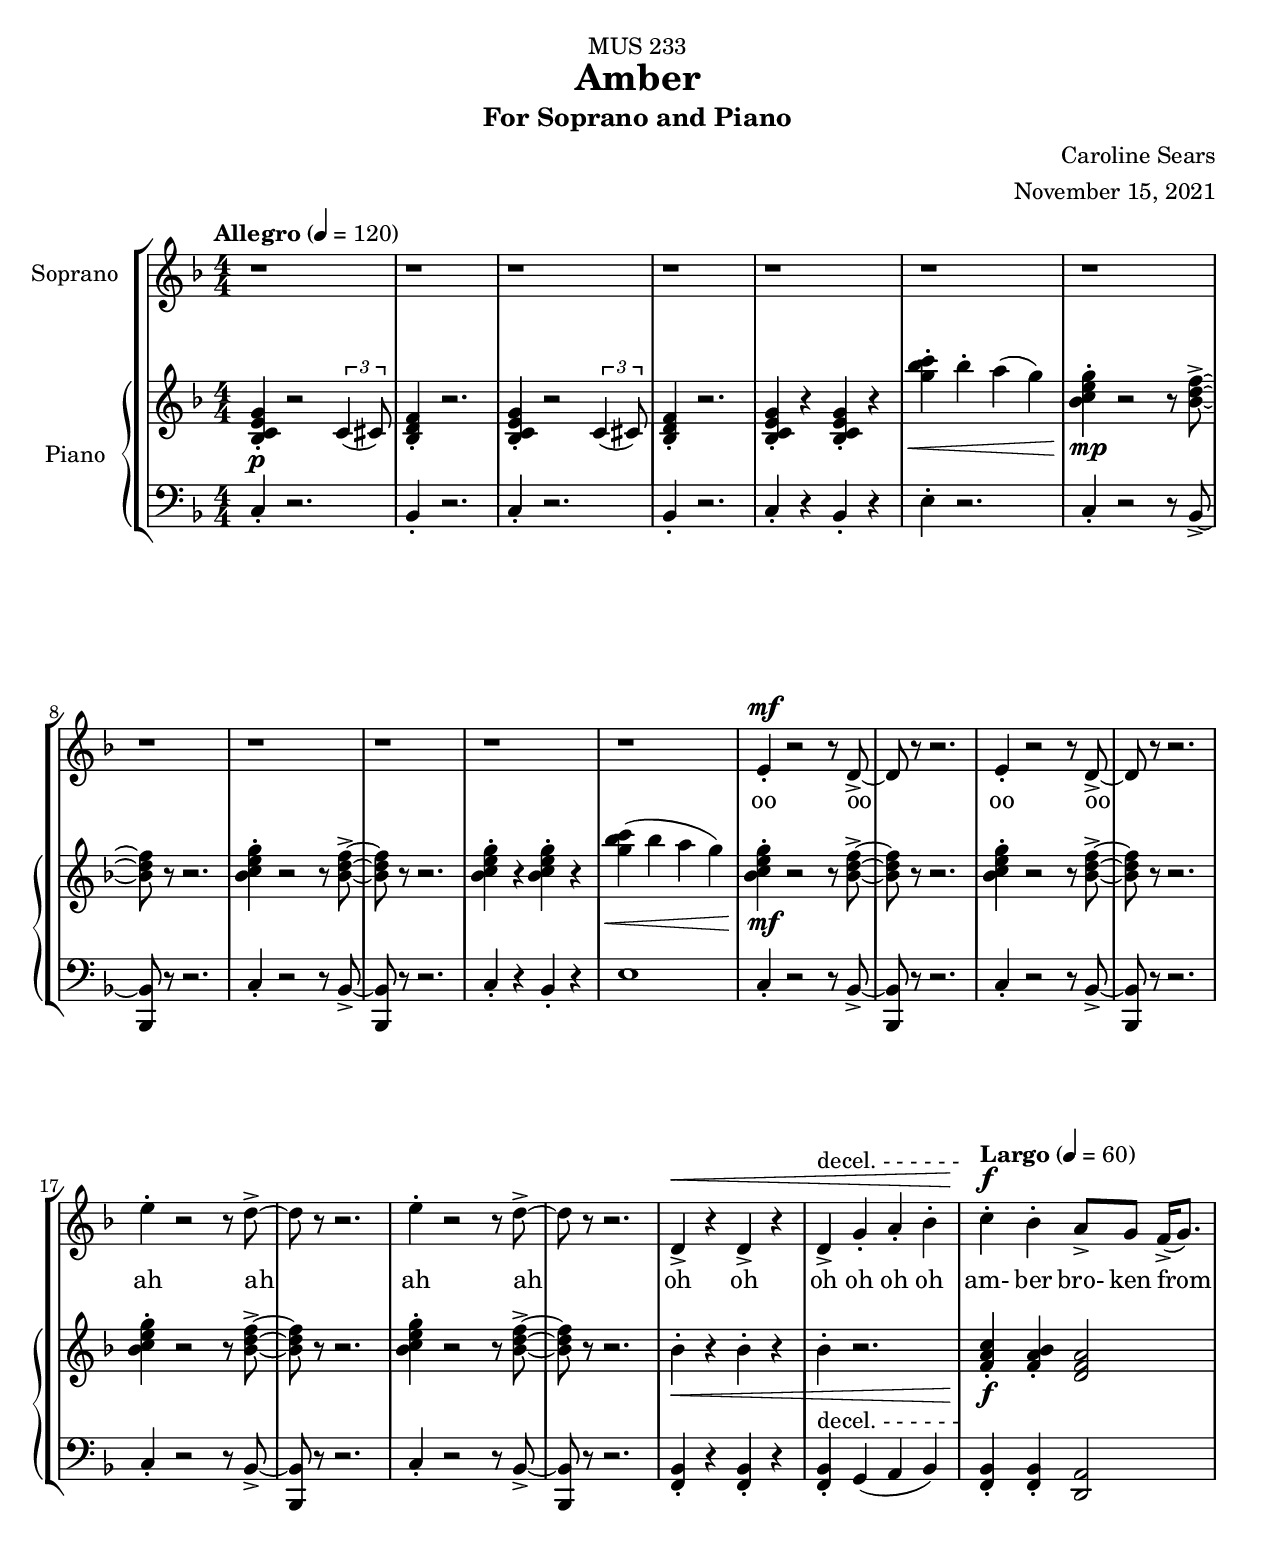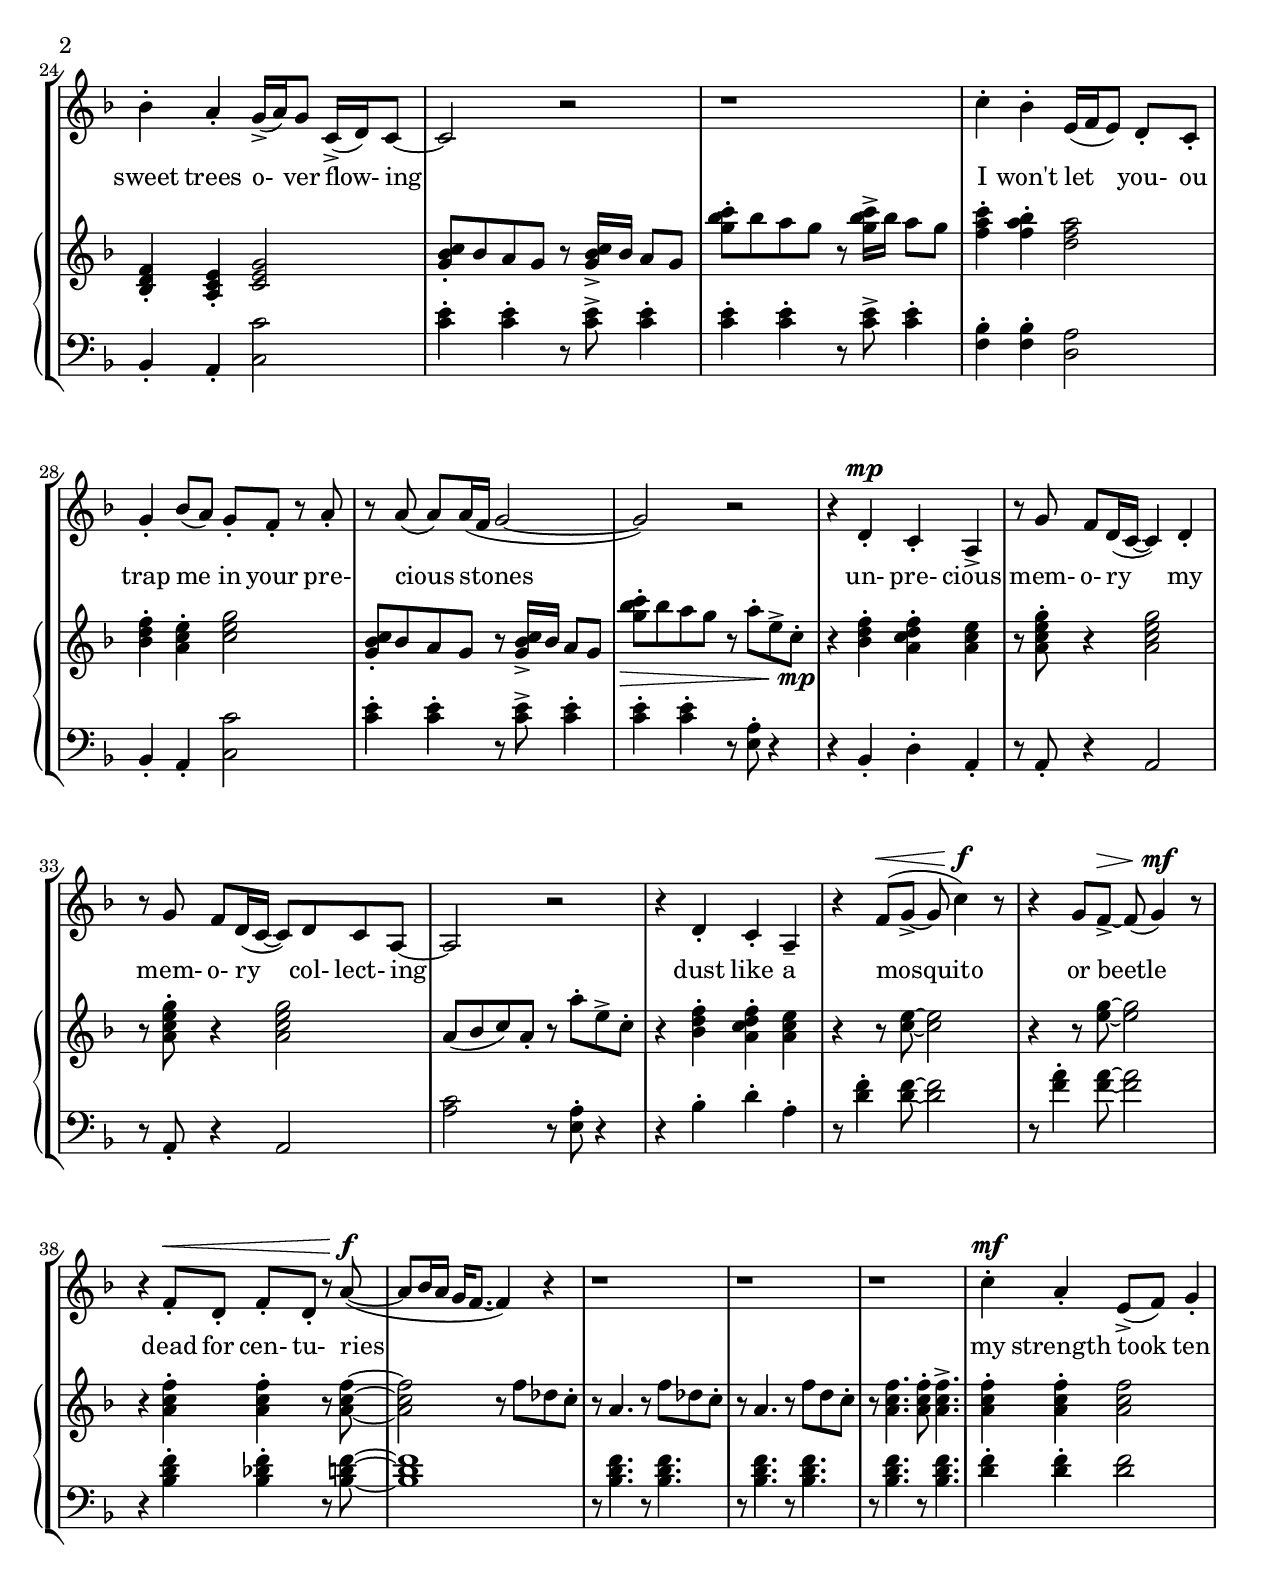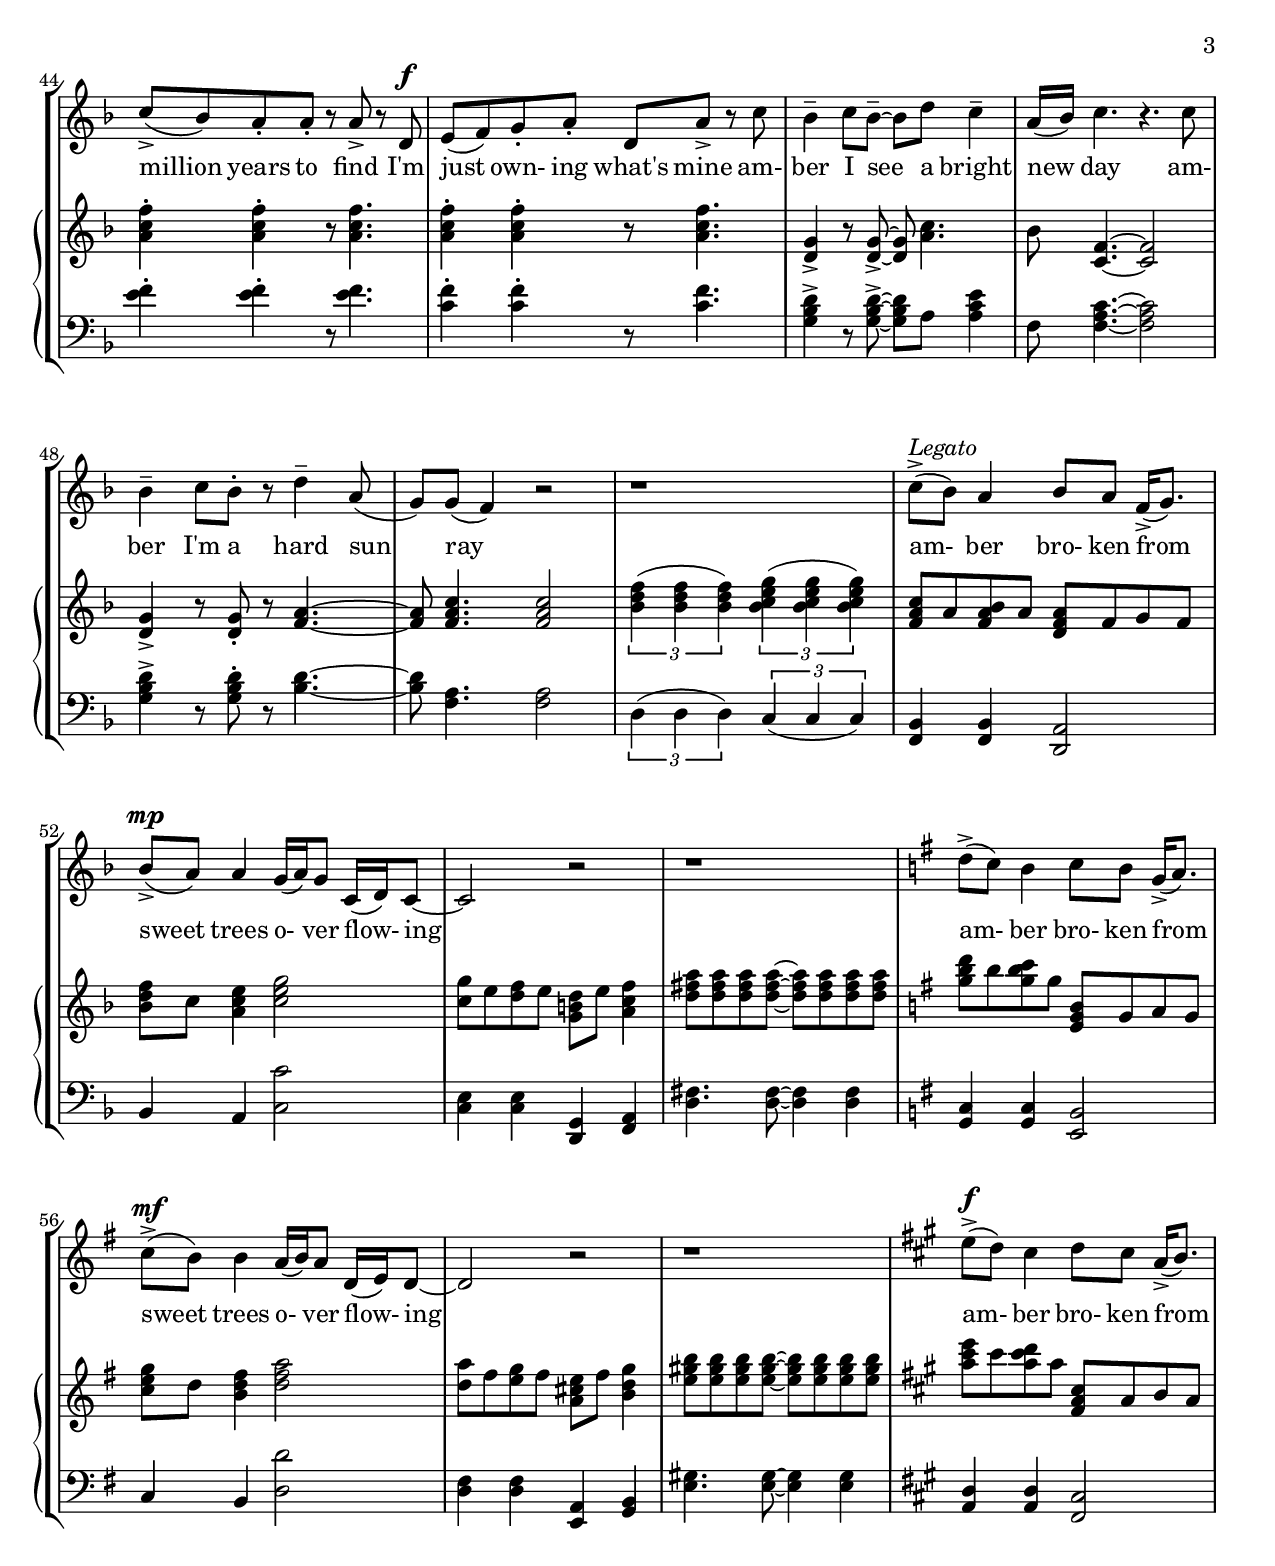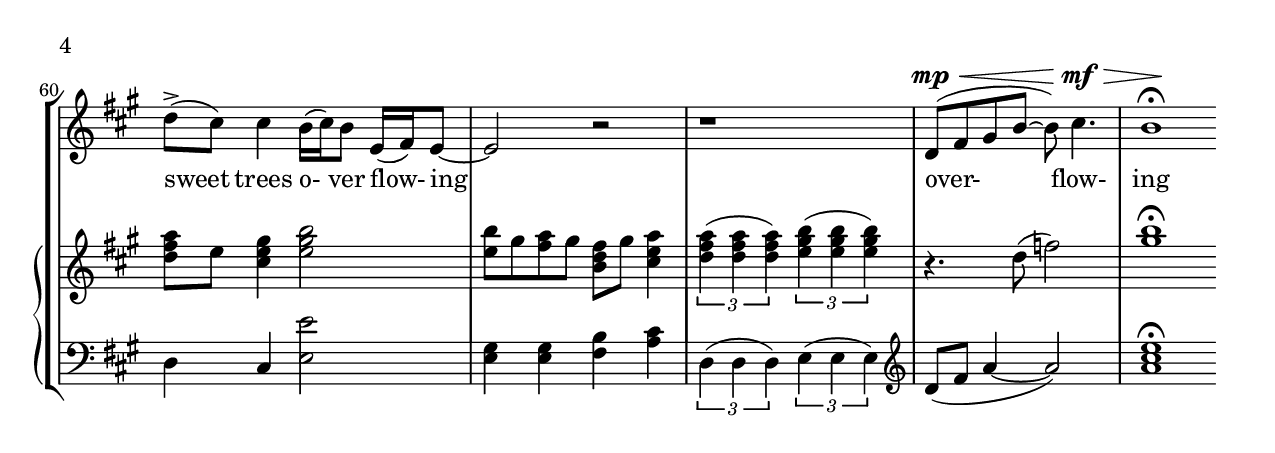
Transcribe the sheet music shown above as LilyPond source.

%%%%%%%%%%%%%%%%%%%% Header + Paper Dimensions %%%%%%%%%%%%%%%%%%%%
\header {
  title = "Amber"
    subtitle = "For Soprano and Piano"
    dedication = "MUS 233"
    composer = "Caroline Sears"
    arranger = "November 15, 2021"
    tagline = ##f

}
\paper {
  #(set-paper-size "ansi a")
  #(define top-margin (* 0.75 in))
}

%%%%%%%%%%%%%%%%%%%% Musical/Lyrical Content %%%%%%%%%%%%%%%%%%%%%%%%%%

%%%%% VOICE PART %%%%%%%%%%%
theNotes = \relative c'' {
    \set Staff.midiInstrument = "flute"
    \key f \major % C mixolydian
    \numericTimeSignature \time 4/4
    \tempo "Allegro" 4 = 120
    \dynamicUp

    %%Intro %%
    r1 | r1 |r1 | r1 | r1 | r1 | r1 | r1 | r1 | r1 | r1 | r1 |
    e,4\staccato\mf r2 r8 d8\accent~ |d8 r8 r2. |e4\staccato r2 r8 d8\accent~ |d8 r8 r2. 
    e'4\staccato r2 r8 d8\accent~ |d8 r8 r2. |e4\staccato r2 r8 d8\accent~ |d8 r8 r2. 
    d,4\accent\< r4 d4\accent r4| d4\accent^\markup{"decel. - - - - - -"}  g4\staccato a4\staccato bes\staccato |


    %% Verse 1 %%

    %bar 23%
    \tempo "Largo" 4 = 60
    c4\staccato\!\f bes4\staccato  a8\accent g8 f16\accent (g8.) | bes4\staccato  a\staccato g16\accent (a16) g8 c,16\accent (d16) c8~ |
    c2 r2 | r1 |
    %bar 27%
     c'4\staccato bes4\staccato  e,16 (f16 e8)  d8\staccato c8\staccato | g'4\staccato bes8 (a) g8\staccato f8\staccato r8 a8\staccato |
    r8 a8 (a) a16 (f16 g2~ | g2) r2 |
    %bar 31%
    r4 d4\mp\staccato c4\staccato a\accent |r8 g'8 f d16 (c16~c4) d4\staccato | r8 g8 f d16 (c16~c8) d8 c8 a~ |a2 r2 |
    %bar 35%
    r4 d4\staccato c4\staccato a4\tenuto | r4 f'8\< (g8\accent~g8 c4\!\f) r8 | r4 g8 f8\>\accent~f8 (g4\!\mf) r8 | r4 f8\staccato\< d\staccato f\staccato d\staccato r8 a'8\!\f(~a8 bes16  a16 
    g f8.~f4)  r4|
    %bar40
     r1 |r1| r1 |
     %bar 43
    c'4\staccato\mf a\staccato e8\accent (f8) g4\staccato | c8\accent (bes) a8\staccato a8\staccato r8 a\accent r8 d,8\f |
    e8 (f) g8\staccato a8\staccato  d,8 a'8\accent r8 c8| bes4\tenuto c8 bes8\tenuto~bes8 d8 c4\tenuto| a16 (bes) c4. r4. c8|
    %bar 48
    bes4\tenuto c8 bes8\staccato r8 d4\tenuto a8 (g8) g8 (f4) r2 | r1 |
    %bar 50
    c'8\accent^\markup{\italic{"Legato"}} (bes8)  a4 bes8 a8 f16\accent (g8.) | bes8\mp\accent (a8) a4 g16 (a16) g8 c,16 (d16) c8~ |
    c2 r2 | r1 |
    %bar 54
    \key g \major
    d'8\accent (c8)  b4 c8 b8 g16\accent (a8.) | c8\mf\accent (b8) b4 a16 (b16) a8 d,16 (e16) d8~ |
    d2 r2 | r1 |
    \key a \major
    %bar 58
    e'8\f\accent (d8)  cis4 d8 cis8 a16\accent (b8.) | d8\accent (cis8) cis4 b16 (cis16) b8 e,16 (fis16) e8~ |
    e2 r2 | r1 |
    %bar 62
    \override Hairpin.to-barline = ##f
    d8\mp\< (fis gis b~b8) cis4.\!\mf\>|b1\!\fermata \bar ".|"


    
  }

theWords =  \lyricmode {
      %% Intro %%%
      oo oo oo oo
      ah ah ah ah
      oh oh oh oh oh oh
      %% Verse 1%%%
      am- ber bro- ken from
      sweet trees o- ver flow- ing
      I won't let you- _ou  trap me
      in your pre- cious stones_
      un- pre- cious mem- o- ry my
      mem- o- ry col- lect- ing
      dust like a mosquito or beetle
      dead for cen- tu- ries
      my strength took ten million
      years to find
      I'm just own- ing what's mine
      am- ber I see a bright new day
      am- ber I'm a hard sun ray 

      am- ber bro- ken from
      sweet trees o- ver flow- ing

      am- ber bro- ken from
      sweet trees o- ver flow- ing

      am- ber bro- ken from
      sweet trees o- ver flow- ing

      over- flow- ing



  }

%%%%%% PIANO PART %%%%%%%%%%
righthand =\relative c' {
    \key f \major
    \numericTimeSignature \time 4/4

    %%%%%%%% INTRO %%%%%%%%
    \tempo "Allegro" 4 = 120
    <bes c e g>4\staccato\p r2 \tuplet 3/2 {c4 (cis8)} | <bes d f>4\staccato r2.|
    <bes c e g>4\staccato r2 \tuplet 3/2 {c4 (cis8)} | <bes d f>4\staccato r2.|
    <bes c e g>4\staccato r4 <bes c e g>4\staccato r4|
    <g'' bes c>4\staccato\< bes\staccato a (g) |
    <bes, c e g>4\staccato\!\mp r2 r8 <bes d f>8\accent~|<bes d f>8 r8 r2. |
    <bes c e g>4\staccato r2 r8 <bes d f>8\accent~|<bes d f>8 r8 r2. |
    <bes c e g>4\staccato r4 <bes c e g>4\staccato r4|
    <g' bes c>4\< (bes a g) |
    <bes, c e g>4\!\mf\staccato r2 r8 <bes d f>8\accent~|<bes d f>8 r8 r2. |
    <bes c e g>4\staccato r2 r8 <bes d f>8\accent~|<bes d f>8 r8 r2. |
    <bes c e g>4\staccato r2 r8 <bes d f>8\accent~|<bes d f>8 r8 r2. |
    <bes c e g>4\staccato r2 r8 <bes d f>8\accent~|<bes d f>8 r8 r2. |
    bes4\staccato\< r4 bes4\staccato r4 | bes4\staccato r2. | 
    

    
    %%%% VERSE 1 %%%%%%%%
    \tempo "Largo" 4 = 60

    %bar 23%
    <f a c>4\staccato\!\f <f a bes>\staccato <d f a>2 | <bes d f>4\staccato <a c e>4\staccato  <c e g>2 |
    <g' bes c>8\staccato  bes  a g r8 <g bes c>16\accent bes16 a8 g |<g' bes c>8\staccato  bes  a g r8 <g bes c>16\accent bes16 a8 g |
    %bar 27%
    <f a c>4\staccato <f a bes>\staccato <d f a>2 | <bes d f>4\staccato <a c e>4\staccato  <c e g>2 |
    <g bes c>8\staccato  bes  a g r8 <g bes c>16\accent bes16 a8 g | <g' bes c>8\>\staccato  bes  a g r8 a\staccato e\accent c\!\mp\staccato |
    %bar 31%
    r4 <bes d f>4\staccato <a c d f>4\staccato <a c e> | r8 <a c e g>\staccato r4 <a c e g>2 |  r8 <a c e g>\staccato r4 <a c e g>2 | 
    %bar 34%
    a8 (bes c) a\staccato r8 a'\staccato e\accent c\staccato |r4 <bes d f>4\staccato <a c d f>4\staccato <a c e> |
    r4 r8 <c e>8~<c e>2 | r4 r8 <e g>8~<e g>2 | r4 <a, c f>4\staccato <a c f>4\staccato r8 <a c f>8~| <a c f>2 r8 f'8 des c\staccato|
    %bar 40
    r8 a4. r8 f'8 des c\staccato | r8 a4. r8 f'8 d c\staccato | r8 <a c f>4. <a c f>8\staccato <a c f>4.\accent  |
    <a c f>4\staccato <a c f>4\staccato <a c f>2 |<a c f>4\staccato <a c f>4\staccato r8<a c f>4.| 
    %bar45
    <a c f>4\staccato <a c f>4\staccato r8<a c f>4.| <g d>4\accent r8 <g d>\accent~<g d>8 <a c>4. |
    bes8 <f c>4.~<f c>2 |<g d>4\accent r8 <g d>\staccato r8 <f a>4.~| <f a>8 <f a c>4. <f a c>2 |
    %bar 50
    \tuplet 3/2 {<bes\mp d f>4 (<bes d f>4 <bes d f>4)} \tuplet 3/2 { <bes c e g>4 (<bes c e g>4 <bes c e g>4)} |
    %bar 51
    <f a c>8 a8 <f a bes>8 a8 <d, f a>8 f8 g8 f | <bes d f>8 c8 <a c e>4 <c e g>2 |
    <c g'>8 e8 <d f>8 e8 <g, b d > e'8 <a, c f>4 | <d fis a>8 <d fis a>8 <d fis a>8 <d fis a>8~<d fis a>8 <d fis a>8 <d fis a>8 <d fis a>8 |
    %bar 55
    \key g \major
    <g b d>8 b8 <g b c>8 g8 <e, g b>8 g8 a8 g | <c e g>8 d8 <b d fis>4 <d fis a>2 |
    <d a'>8 fis8 <e g>8 fis8 <a, cis e > fis'8 <b, d g>4 | <e gis b>8 <e gis b>8 <e gis b>8 <e gis b>8~<e gis b>8<e gis b>8 <e gis b>8 <e gis b>8|

    \key a \major 
    <a cis e>8 cis8 <a cis d>8 a8 <fis, a cis>8 a8 b8 a | <d fis a>8 e8 <cis e gis>4 <e gis b>2 |
    <e b'>8 gis8 <fis a>8 gis8 <b, d fis > gis'8 <cis, e a>4 |\tuplet 3/2 {<d fis a>4 (<d fis a>4 <d fis a>4)} \tuplet 3/2 { <e gis b>4 (<e gis b>4 <e gis b>4)} |
    r4. d8 (f2) | <gis b>1\fermata \bar ".|"
    



  }

lefthand = \relative c {
    \key f \major
    \numericTimeSignature \time 4/4
    \clef "bass"

    %%%%%%%% INTRO %%%%%%%%
    \tempo "Allegro" 4 = 120
    c4\staccato r2.|bes4\staccato r2. |
    c4\staccato r2.|bes4\staccato r2. |
    c4\staccato r4 bes4\staccato r4|
    e4\staccato r2.|
    c4\staccato r2 r8 bes8~\accent|<bes bes,>8 r8 r2. |
    c4\staccato r2 r8 bes8~\accent|<bes bes,>8 r8 r2. |
    c4\staccato r4 bes4\staccato r4|
    e1|
    c4\staccato r2 r8 bes8~\accent|<bes bes,>8 r8 r2. |
    c4\staccato r2 r8 bes8~\accent|<bes bes,>8 r8 r2. |
    c4\staccato r2 r8 bes8~\accent|<bes bes,>8 r8 r2. |
    c4\staccato r2 r8 bes8~\accent|<bes bes,>8 r8 r2. |
    <bes f>4\staccato r4 <bes f>4\staccato r4 |
    <bes f>4\staccato^\markup{"decel. - - - - - -"} g4 (a bes) |

    %%%%% VERSE 1 %%%%%%%%%%
    \tempo "Largo" 4 = 60

    %bar 23%
    <f bes>4\staccato <f bes>4\staccato <d a'>2 | bes'4\staccato a4\staccato <c c'>2| 
    <c' e>4\staccato <c e>\staccato r8 <c e>\accent <c e>4\staccato  |
    <c e>4\staccato <c e>\staccato r8 <c e>\accent <c e>4\staccato |
     %bar 27%
     <f, bes>4\staccato <f bes>4\staccato <d a'>2 | bes4\staccato a4\staccato <c c'>2|
     <c' e>4\staccato <c e>\staccato r8 <c e>\accent <c e>4\staccato  |
     <c e>4\staccato <c e>\staccato r8 <a e>8\staccato r4 |
     %bar 31%
      r4 bes,4\staccato d\staccato a\staccato | r8 a8\staccato r4 a2 |r8 a8\staccato r4 a2 |
      %bar 34%
      <a' c>\2 r8 <a e>8\staccato r4 | r4 bes4\staccato d\staccato a\staccato |
      r8 <d f>4\staccato <d f>8~ <d f>2 | r8 <f a>4\staccato <f a>8~<f a>2 |
      %bar 38
      r4 <bes, d f>4\staccato <bes des f>4\staccato r8 <bes d f>8~|
      <bes d f>1 | r8 <bes d f>4. r8 <bes d f>4. |  r8 <bes d f>4. r8 <bes d f>4. |r8 <bes d f>4. r8 <bes d f>4. |
      %bar 43
      <d f>4\staccato <d f>\staccato <d f>2 | <e f>4\staccato <e f>\staccato r8 <e f>4.|
      <c f>4\staccato <c f>4\staccato r8 <c f>4. |
      %bar 46
      <g bes d>4\accent r8 <g bes d>8\accent~<g bes d>8 a8 <a c e>4 | f8 <f a c>4.~<f a c>2 | <g bes d>4\accent r8 <g bes d>8\staccato r8 <bes d >4.~|
      <bes d >8 <f a>4. <f a>2 |
      %bar 50
      \tuplet 3/2 {d4 (d d)} \tuplet 3/2 {c4 (c4 c)} |
      %bar 51
      <f, bes>4  < f bes>4 <d a' >2 | bes'4 a4 <c c'>2 |
      <c e>4 <c e>4 <g d>4 <a f>4| <d fis>4. <d fis>8~<d fis>4 <d fis> |
      %bar 55
      \key g \major
      <g, c>4  < g c>4 <e b' >2 | c'4 b4 <d d'>2 |
      <d fis>4 <d fis>4 <a e>4 <b g>4| <e gis>4. <e gis>8~<e gis>4 <e gis> |
      %bar 59
      \key a \major
      <a, d>4  < a d>4 <fis cis' >2 | d'4 cis4 <e e'>2 |
      <e gis>4 <e gis>4 <fis b>4 <a cis>4|\tuplet 3/2 {d,4 (d d)} \tuplet 3/2 {e4 (e4 e)}  |
     \clef "treble"
      d'8 ( fis a4~a2 ) | <a cis e>1\fermata \bar ".|"
    
  }

%%%%%%%%%%%%%%%%%%%%%%% Score Setup %%%%%%%%%%%%%%%%%%%%%%%%%%%%%%%%%%%
\score {
\new StaffGroup <<
  \new Staff \with {instrumentName = "Soprano" 
    %shortInstrumentName = #"Sop. "
    }
  \new Voice = vocals \theNotes
  \new Lyrics \lyricsto vocals \theWords
  

  \new PianoStaff \with { instrumentName = "Piano" 
    %shortInstrumentName = #"Pno. "
    }
  <<
    \new Staff = "upper" \righthand
    \new Staff = "lower" \lefthand
  >>
>>

  \layout {}
  \midi {}
}